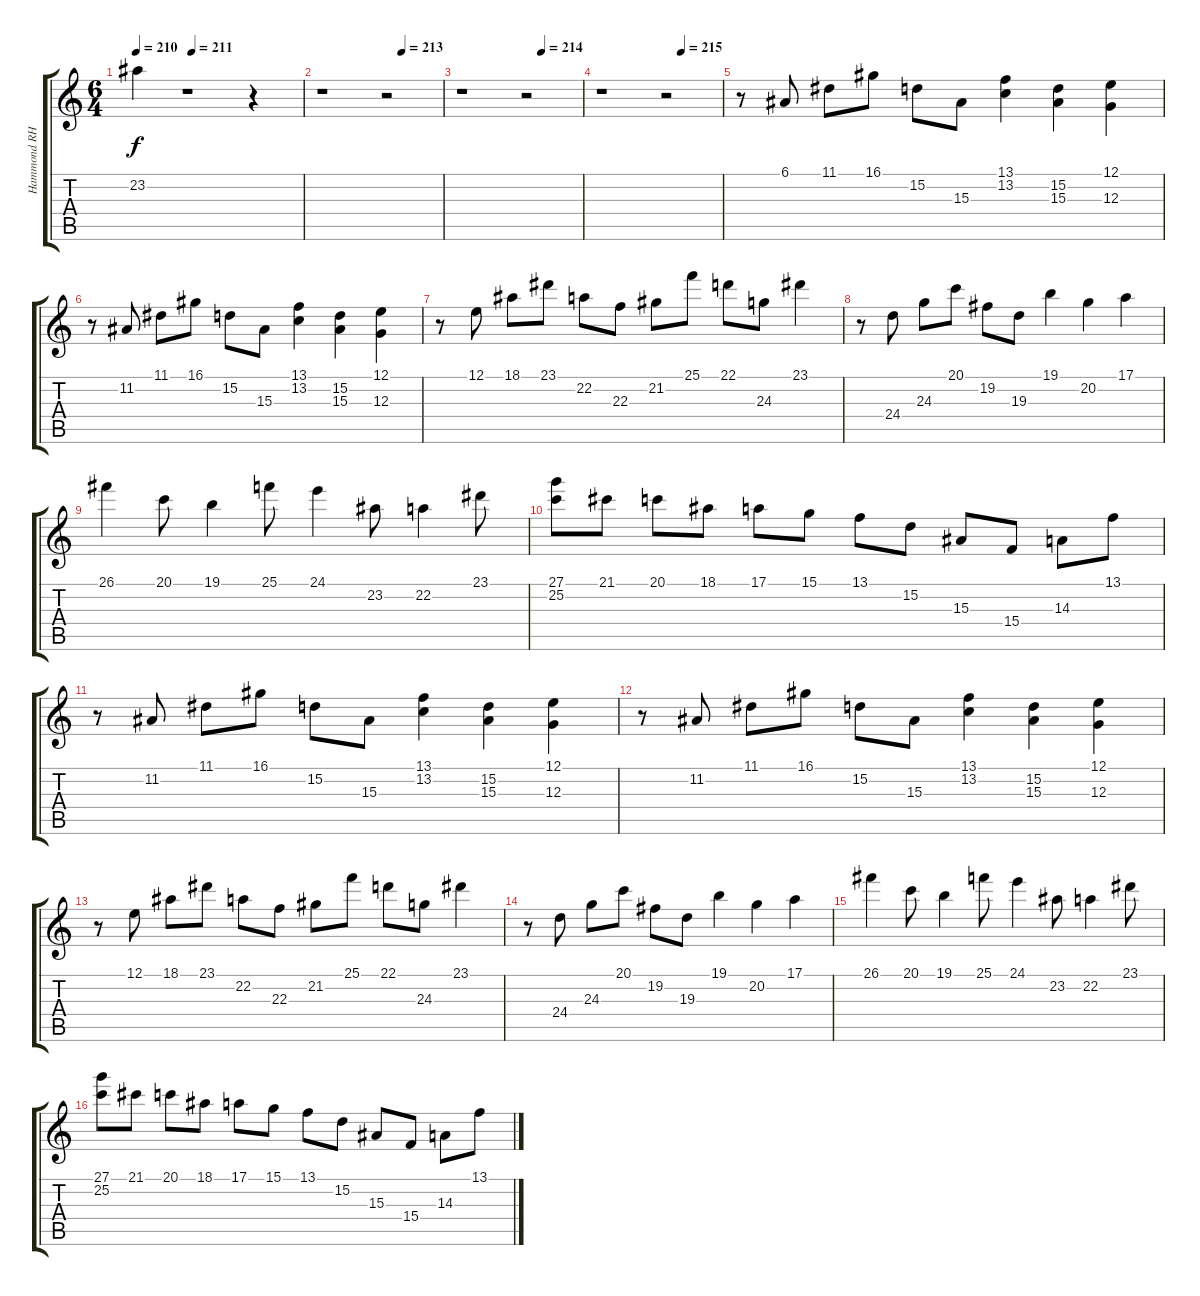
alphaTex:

\track ("Hammond RH" "Hammond RH") {instrument drawbarorgan}
\staff {score tabs}
\tuning (E4 B3 G3 D3 A2 E2) {hide}
\ts (6 4)
\tempo 210
\tempo (211 0.3333333333333333)
\clef g2
\ks c
23.2.4{dy f} r.1 r.4 |
\tempo (213 0.6666666666666666)
r.1 r.2 |
\tempo (214 0.6666666666666666)
r.1 r.2 |
\tempo (215 0.6666666666666666)
r.1 r.2 |
r.8 6.1.8 11.1.8 16.1.8 15.2.8 15.3.8 (13.1 13.2).4 (15.2 15.3).4 (12.1 12.3).4 |
r.8 11.2.8 11.1.8 16.1.8 15.2.8 15.3.8 (13.1 13.2).4 (15.2 15.3).4 (12.1 12.3).4 |
r.8 12.1.8 18.1.8 23.1.8 22.2.8 22.3.8 21.2.8 25.1.8 22.1.8 24.3.8 23.1.4 |
r.8 24.4.8 24.3.8 20.1.8 19.2.8 19.3.8 19.1.4 20.2.4 17.1.4 |
26.1.4 20.1.8 19.1.4 25.1.8 24.1.4 23.2.8 22.2.4 23.1.8 |
(27.1 25.2).8 21.1.8 20.1.8 18.1.8 17.1.8 15.1.8 13.1.8 15.2.8 15.3.8 15.4.8 14.3.8 13.1.8 |
r.8 11.2.8 11.1.8 16.1.8 15.2.8 15.3.8 (13.1 13.2).4 (15.2 15.3).4 (12.1 12.3).4 |
r.8 11.2.8 11.1.8 16.1.8 15.2.8 15.3.8 (13.1 13.2).4 (15.2 15.3).4 (12.1 12.3).4 |
r.8 12.1.8 18.1.8 23.1.8 22.2.8 22.3.8 21.2.8 25.1.8 22.1.8 24.3.8 23.1.4 |
r.8 24.4.8 24.3.8 20.1.8 19.2.8 19.3.8 19.1.4 20.2.4 17.1.4 |
26.1.4 20.1.8 19.1.4 25.1.8 24.1.4 23.2.8 22.2.4 23.1.8 |
(27.1 25.2).8 21.1.8 20.1.8 18.1.8 17.1.8 15.1.8 13.1.8 15.2.8 15.3.8 15.4.8 14.3.8 13.1.8
